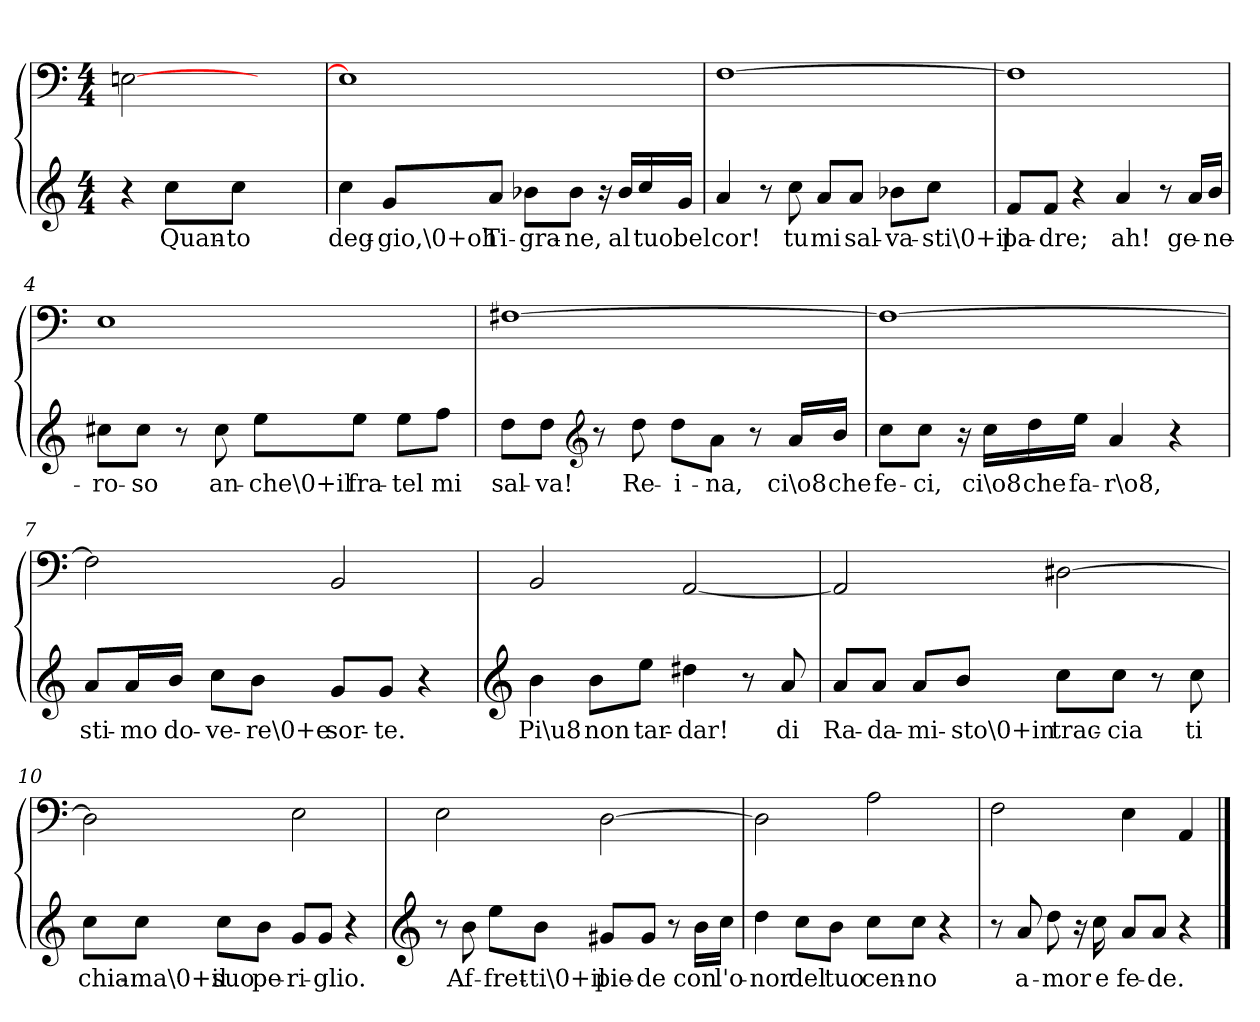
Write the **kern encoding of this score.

**kern	**text	**kern
*part1	*part1	*part1
*staff2	*staff2	*staff1
*clefG2	*	*clefF4
*k[]	*	*k[]
*a:	*	*a:
*M4/4	*	*M4/4
=	=	=
4r	.	[2En\
8cc\L	Quan-	.
8cc\J	-to	.
2ryy	.	2ryy
=1	=1	=1
4cc\	deg-	1E\]
8g/L	-gio,\0+oh	.
8a/J	Ti-	.
8b-X\L	-gra-	.
8b-\J	-ne,	.
16r	.	.
16b-/LL	al	.
16cc/	tuo	.
16g/JJ	bel	.
=2	=2	=2
4a/	cor!	[1F\
8r	.	.
8cc\	tu	.
8a/L	mi	.
8a/J	sal-	.
8b-X\L	-va-	.
8cc\J	-sti\0+il	.
=3	=3	=3
8f/L	pa-	1F\]
8f/J	-dre;	.
4r	.	.
4a/	ah!	.
8r	.	.
16a/LL	ge-	.
16b/JJ	-ne-	.
=4	=4	=4
8cc#X\L	-ro-	1E\
8cc#\J	-so	.
8r	.	.
8cc#\	an-	.
8ee\L	-che\0+il	.
8ee\J	fra-	.
8ee\L	-tel	.
8ff\J	mi	.
=5	=5	=5
8dd\L	sal-	[1F#X\
8dd\J	-va!	.
*clefG2	*	*
8r	.	.
8dd\	Re-	.
8dd\L	-i-	.
8a\J	-na,	.
8r	.	.
16a/LL	ci\o8	.
16b/JJ	che	.
=6	=6	=6
8cc\L	fe-	1F#\_
8cc\J	-ci,	.
16r	.	.
16cc\LL	ci\o8	.
16dd\	che	.
16ee\JJ	fa-	.
4a/	-r\o8,	.
4r	.	.
=7	=7	=7
8a/L	sti-	2F#\]
16a/L	-mo	.
16b/JJ	do-	.
8cc\L	-ve-	.
8b\J	-re\0+e	.
8g/L	sor-	2BB/
8g/J	-te.	.
4r	.	.
=8	=8	=8
*clefG2	*	*
4b\	Pi\u8	2BB/
8b\L	non	.
8ee\J	tar-	.
4dd#X\	-dar!	[2AA/
8r	.	.
8a/	di	.
=9	=9	=9
8a/L	Ra-	2AA/]
8a/J	-da-	.
8a/L	-mi-	.
8b/J	-sto\0+in	.
8cc\L	trac-	[2D#X\
8cc\J	-cia	.
8r	.	.
8cc\	ti	.
=10	=10	=10
8cc\L	chia-	2D#\]
8cc\J	-ma\0+il	.
8cc\L	suo	.
8b\J	pe-	.
8g/L	-ri-	2E\
8g/J	-glio.	.
4r	.	.
=11	=11	=11
*clefG2	*	*
8r	.	2E\
8b\	Af-	.
8ee\L	-fret-	.
8b\J	-ti\0+il	.
8g#X/L	pie-	[2D\
8g#/J	-de	.
8r	.	.
16b\LL	con	.
16cc\JJ	l'o-	.
=12	=12	=12
4dd\	-nor	2D\]
8cc\L	del	.
8b\J	tuo	.
8cc\L	cen-	2A\
8cc\J	-no	.
4r	.	.
=13	=13	=13
8r	.	2F\
8a/	a-	.
8dd\	-mor	.
16r	.	.
16cc\	e	.
8a/L	fe-	4E\
8a/J	-de.	.
4r	.	4AA/
==	==	==
*-	*-	*-
